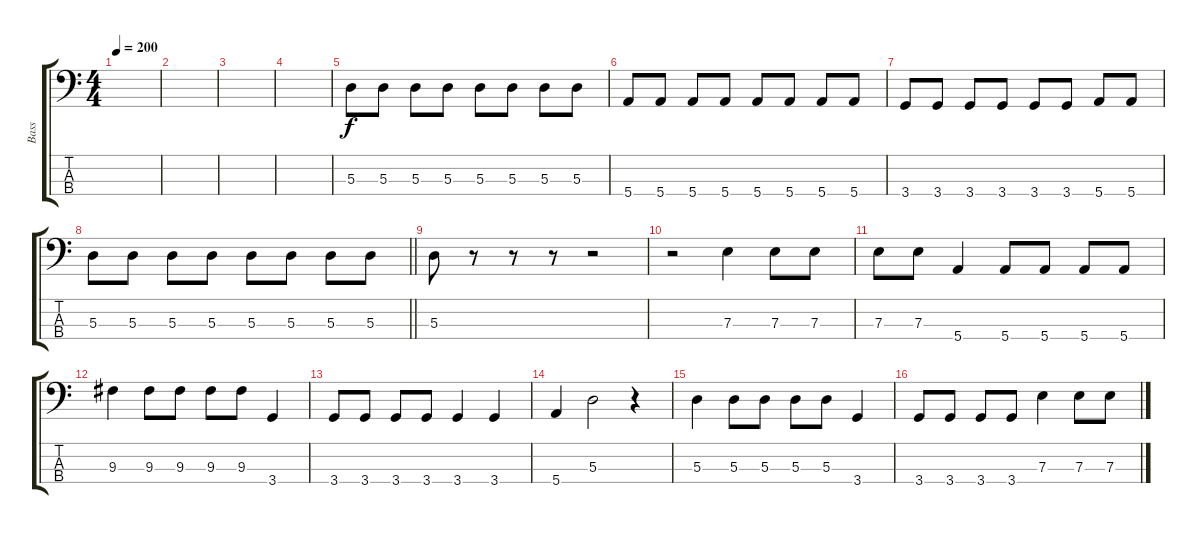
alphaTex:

\track ("Bass" "Bass") {instrument electricbassfinger}
\staff {score tabs}
\tuning (G2 D2 A1 E1) {hide}
\ts (4 4)
\tempo 200
\clef f4
\ks c
|
|
|
|
5.3.8 5.3.8 5.3.8 5.3.8 5.3.8 5.3.8 5.3.8 5.3.8 |
5.4.8 5.4.8 5.4.8 5.4.8 5.4.8 5.4.8 5.4.8 5.4.8 |
3.4.8 3.4.8 3.4.8 3.4.8 3.4.8 3.4.8 5.4.8 5.4.8 |
\barLineRight lightlight
5.3.8 5.3.8 5.3.8 5.3.8 5.3.8 5.3.8 5.3.8 5.3.8 |
5.3.8 r.8 r.8 r.8 r.2 |
r.2 7.3.4 7.3.8 7.3.8 |
7.3.8 7.3.8 5.4.4 5.4.8 5.4.8 5.4.8 5.4.8 |
9.3.4 9.3.8 9.3.8 9.3.8 9.3.8 3.4.4 |
3.4.8 3.4.8 3.4.8 3.4.8 3.4.4 3.4.4 |
5.4.4 5.3.2 r.4 |
5.3.4 5.3.8 5.3.8 5.3.8 5.3.8 3.4.4 |
3.4.8 3.4.8 3.4.8 3.4.8 7.3.4 7.3.8 7.3.8
